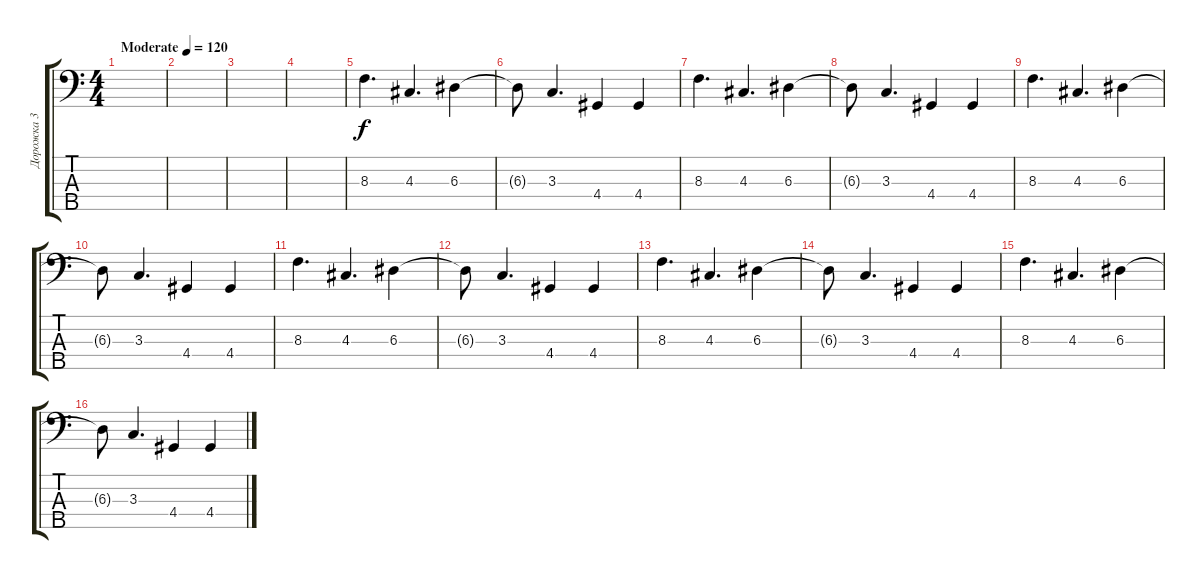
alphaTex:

\track ("Дорожка 3" "Дорожка 3") {instrument electricbassfinger}
\staff {score tabs}
\tuning (G2 D2 A1 E1 B0) {hide}
\ts (4 4)
\tempo (120 "Moderate")
\clef f4
\ks c
|
|
|
|
8.3.4{d} 4.3.4{d} 6.3.4 |
6.3{t}.8 3.3.4{d} 4.4.4 4.4.4 |
8.3.4{d} 4.3.4{d} 6.3.4 |
6.3{t}.8 3.3.4{d} 4.4.4 4.4.4 |
8.3.4{d} 4.3.4{d} 6.3.4 |
6.3{t}.8 3.3.4{d} 4.4.4 4.4.4 |
8.3.4{d} 4.3.4{d} 6.3.4 |
6.3{t}.8 3.3.4{d} 4.4.4 4.4.4 |
8.3.4{d} 4.3.4{d} 6.3.4 |
6.3{t}.8 3.3.4{d} 4.4.4 4.4.4 |
8.3.4{d} 4.3.4{d} 6.3.4 |
6.3{t}.8 3.3.4{d} 4.4.4 4.4.4
